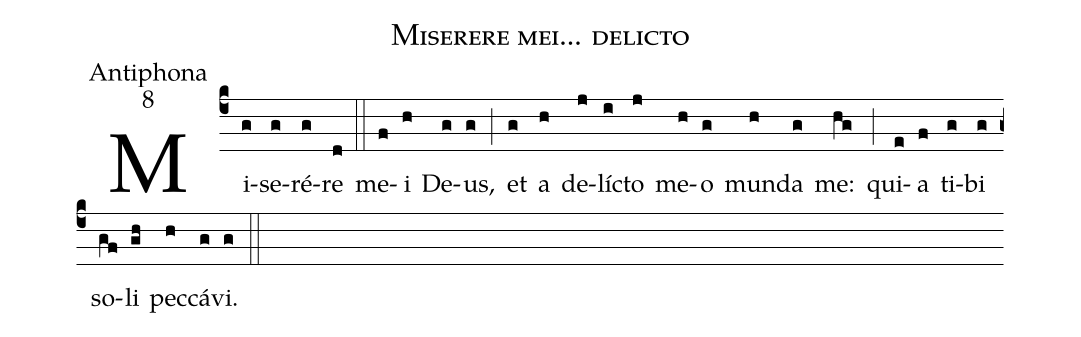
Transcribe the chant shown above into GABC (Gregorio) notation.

name:Miserere mei... delicto;
office-part:Antiphona;
mode:8;
%%
(c4) Mi(g)se(g)ré(g)re(d) (::) me(f)i(h) De(g)us,(g) (;) et(g) a(h) de(j)lí(i)cto(j) me(h)o(g) mun(h)da(g) me:(hg) (;) qui(e)a(f) ti(g)bi(g) so(gf)li(gh) pec(h)cá(g)vi.(g) (::)
